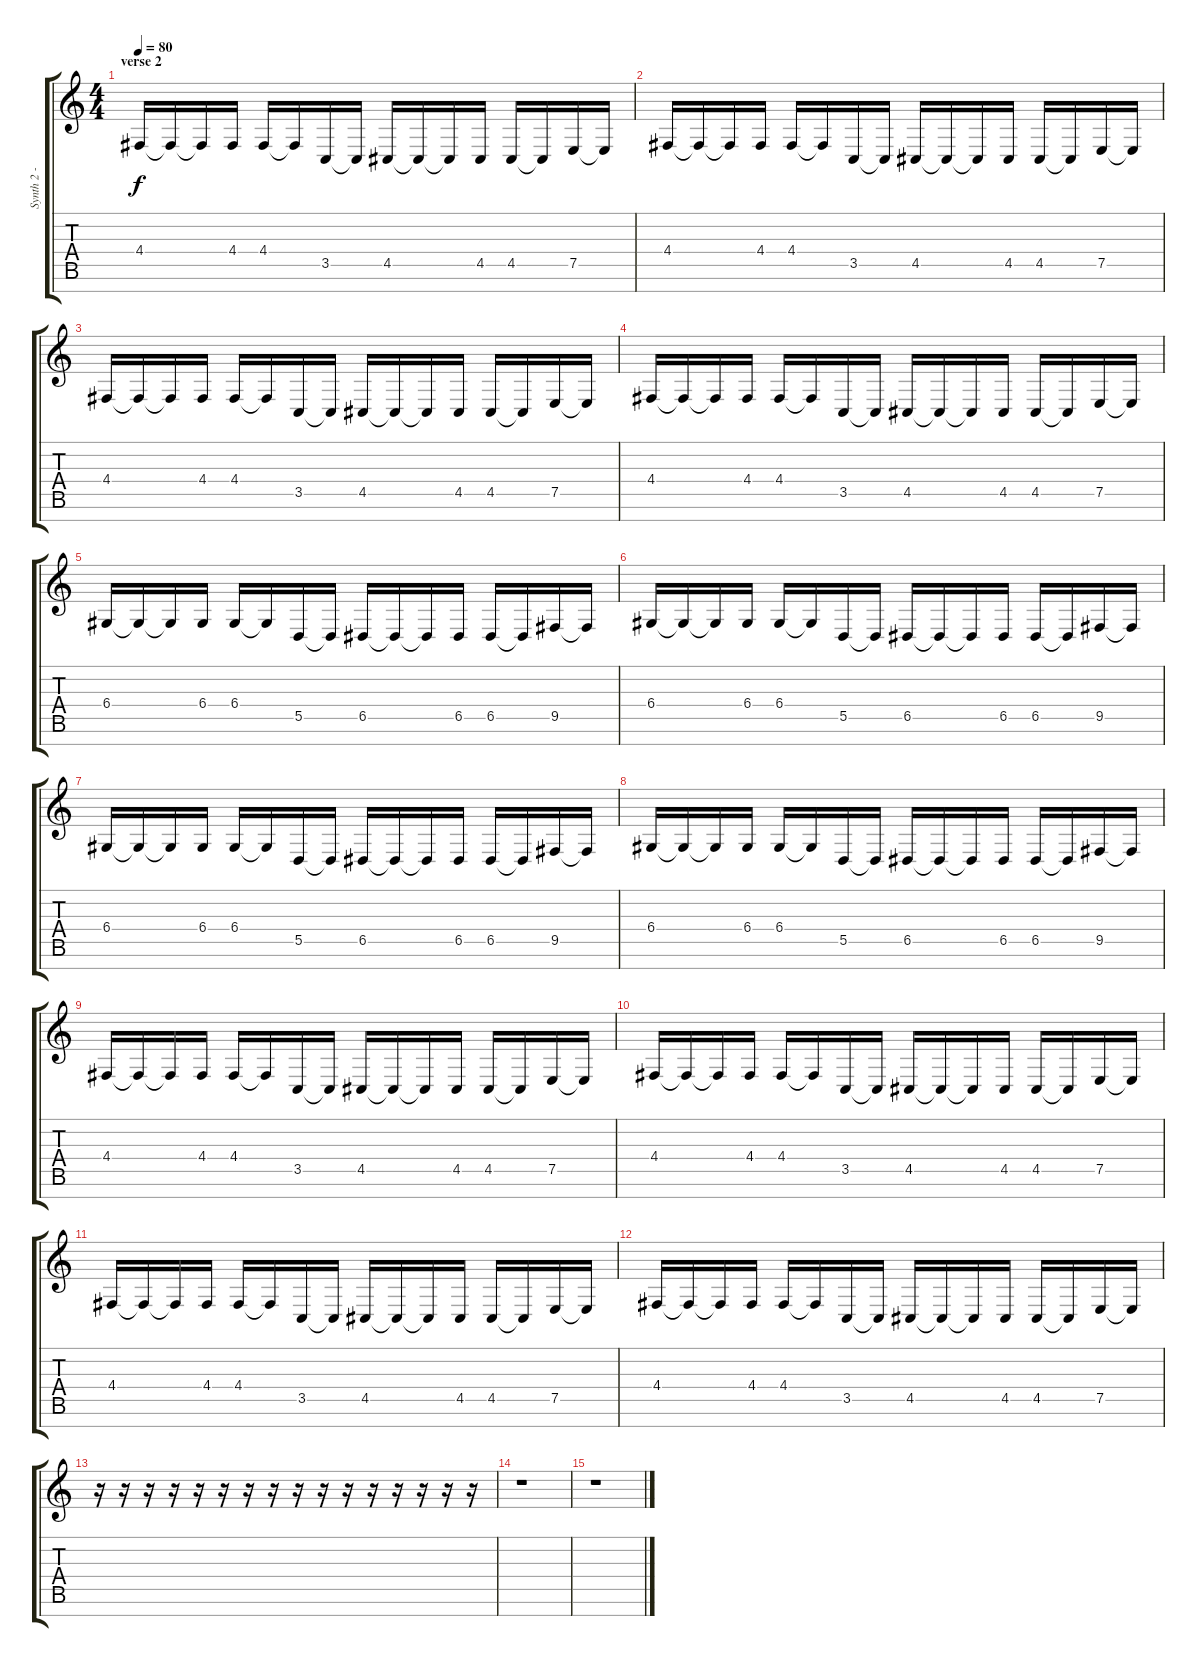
\track ("Synth 2 - Micheal" "Synth 2 - ") {instrument lead2sawtooth}
\staff {score tabs}
\tuning (E4 B3 G3 D3 A2 E2 B1) {hide}
\ts (4 4)
\section ("" "verse 2")
\tempo 80
\clef g2
\ks c
4.4.16{dy f} 4.4{t}.16 4.4{t}.16 4.4.16 4.4.16 4.4{t}.16 3.5.16 3.5{t}.16 4.5.16 4.5{t}.16 4.5{t}.16 4.5.16 4.5.16 4.5{t}.16 7.5.16 7.5{t}.16 |
4.4.16 4.4{t}.16 4.4{t}.16 4.4.16 4.4.16 4.4{t}.16 3.5.16 3.5{t}.16 4.5.16 4.5{t}.16 4.5{t}.16 4.5.16 4.5.16 4.5{t}.16 7.5.16 7.5{t}.16 |
4.4.16 4.4{t}.16 4.4{t}.16 4.4.16 4.4.16 4.4{t}.16 3.5.16 3.5{t}.16 4.5.16 4.5{t}.16 4.5{t}.16 4.5.16 4.5.16 4.5{t}.16 7.5.16 7.5{t}.16 |
4.4.16 4.4{t}.16 4.4{t}.16 4.4.16 4.4.16 4.4{t}.16 3.5.16 3.5{t}.16 4.5.16 4.5{t}.16 4.5{t}.16 4.5.16 4.5.16 4.5{t}.16 7.5.16 7.5{t}.16 |
6.4.16 6.4{t}.16 6.4{t}.16 6.4.16 6.4.16 6.4{t}.16 5.5.16 5.5{t}.16 6.5.16 6.5{t}.16 6.5{t}.16 6.5.16 6.5.16 6.5{t}.16 9.5.16 9.5{t}.16 |
6.4.16 6.4{t}.16 6.4{t}.16 6.4.16 6.4.16 6.4{t}.16 5.5.16 5.5{t}.16 6.5.16 6.5{t}.16 6.5{t}.16 6.5.16 6.5.16 6.5{t}.16 9.5.16 9.5{t}.16 |
6.4.16 6.4{t}.16 6.4{t}.16 6.4.16 6.4.16 6.4{t}.16 5.5.16 5.5{t}.16 6.5.16 6.5{t}.16 6.5{t}.16 6.5.16 6.5.16 6.5{t}.16 9.5.16 9.5{t}.16 |
6.4.16 6.4{t}.16 6.4{t}.16 6.4.16 6.4.16 6.4{t}.16 5.5.16 5.5{t}.16 6.5.16 6.5{t}.16 6.5{t}.16 6.5.16 6.5.16 6.5{t}.16 9.5.16 9.5{t}.16 |
4.4.16 4.4{t}.16 4.4{t}.16 4.4.16 4.4.16 4.4{t}.16 3.5.16 3.5{t}.16 4.5.16 4.5{t}.16 4.5{t}.16 4.5.16 4.5.16 4.5{t}.16 7.5.16 7.5{t}.16 |
4.4.16 4.4{t}.16 4.4{t}.16 4.4.16 4.4.16 4.4{t}.16 3.5.16 3.5{t}.16 4.5.16 4.5{t}.16 4.5{t}.16 4.5.16 4.5.16 4.5{t}.16 7.5.16 7.5{t}.16 |
4.4.16 4.4{t}.16 4.4{t}.16 4.4.16 4.4.16 4.4{t}.16 3.5.16 3.5{t}.16 4.5.16 4.5{t}.16 4.5{t}.16 4.5.16 4.5.16 4.5{t}.16 7.5.16 7.5{t}.16 |
4.4.16 4.4{t}.16 4.4{t}.16 4.4.16 4.4.16 4.4{t}.16 3.5.16 3.5{t}.16 4.5.16 4.5{t}.16 4.5{t}.16 4.5.16 4.5.16 4.5{t}.16 7.5.16 7.5{t}.16 |
r.16 r.16 r.16 r.16 r.16 r.16 r.16 r.16 r.16 r.16 r.16 r.16 r.16 r.16 r.16 r.16 |
r.1 |
r.1
